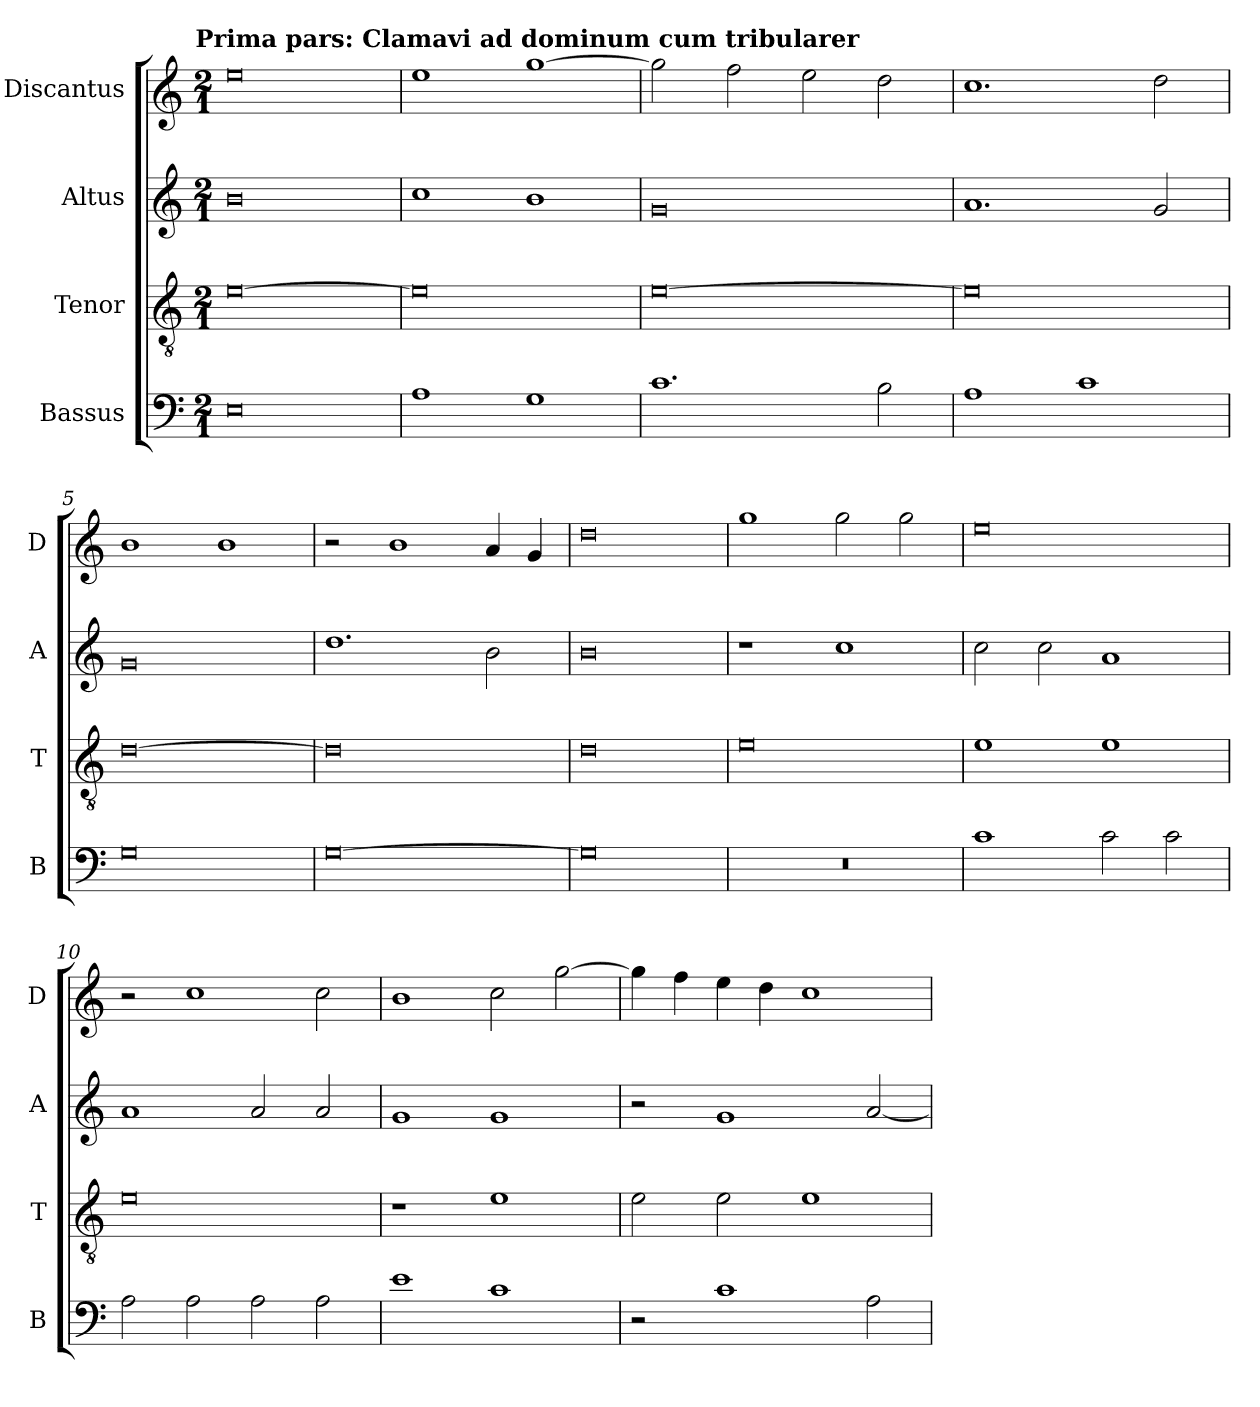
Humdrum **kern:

**kern	**kern	**kern	**kern
*part4	*part3	*part2	*part1
*staff4	*staff3	*staff2	*staff1
*I"Bassus	*I"Tenor	*I"Altus	*I"Discantus
*I'B	*I'T	*I'A	*I'D
*clefF4	*clefGv2	*clefG2	*clefG2
*k[]	*k[]	*k[]	*k[]
!!LO:TX:omd:t=Prima pars&colon; Clamavi ad dominum cum tribularer
*M2/1	*M2/1	*M2/1	*M2/1
=1	=1	=1	=1
0E	[0e	0b	0ee
=2	=2	=2	=2
1A	0e]	1cc	1ee
1G	.	1b	[1gg
=3	=3	=3	=3
1.c	[0e	0g	2gg\]
.	.	.	2ff\
.	.	.	2ee\
2B\	.	.	2dd\
=4	=4	=4	=4
1A	0e]	1.a	1.cc
1c	.	.	.
.	.	2g/	2dd\
=5	=5	=5	=5
0G	[0d	0g	1b
.	.	.	1b
=6	=6	=6	=6
[0G	0d]	1.dd	2r
.	.	.	1b
.	.	2b\	4a/
.	.	.	4g/
=7	=7	=7	=7
0G]	0d	0b	0dd
=8	=8	=8	=8
0r	0e	1r	1gg
.	.	1cc	2gg\
.	.	.	2gg\
=9	=9	=9	=9
1c	1e	2cc\	0ee
.	.	2cc\	.
2c\	1e	1a	.
2c\	.	.	.
=10	=10	=10	=10
2A\	0e	1a	2r
2A\	.	.	1cc
2A\	.	2a/	.
2A\	.	2a/	2cc\
=11	=11	=11	=11
1e	1r	1g	1b
1c	1e	1g	2cc\
.	.	.	[2gg\
=12	=12	=12	=12
2r	2e\	2r	4gg\]
.	.	.	4ff\
1c	2e\	1g	4ee\
.	.	.	4dd\
.	1e	.	1cc
2A\	.	[2a/	.
=	=	=	=
*-	*-	*-	*-
